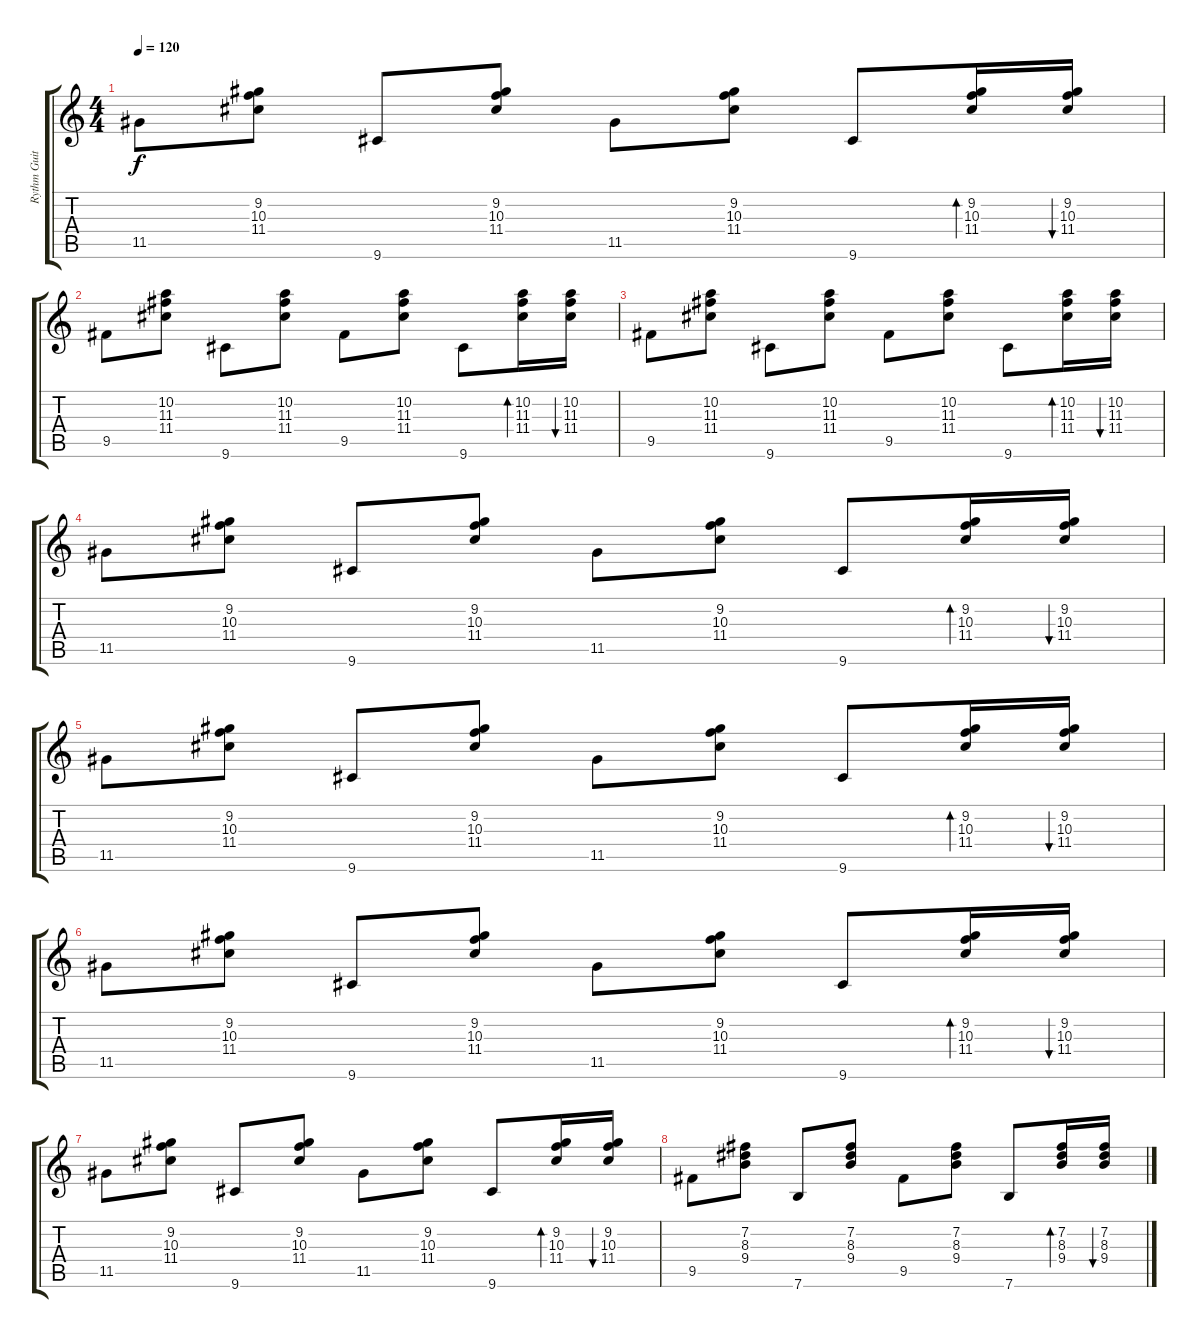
\track ("Rythm Guitar" "Rythm Guit") {instrument acousticguitarnylon}
\staff {score tabs}
\tuning (E4 B3 G3 D3 A2 E2) {hide}
\ts (4 4)
\tempo 120
\clef g2
\ks c
11.5.8{dy f} (9.2 10.3 11.4).8 9.6.8 (9.2 10.3 11.4).8 11.5.8 (9.2 10.3 11.4).8 9.6.8 (9.2 10.3 11.4).16{bd 60} (9.2 10.3 11.4).16{bu 60} |
9.5.8 (10.2 11.3 11.4).8 9.6.8 (10.2 11.3 11.4).8 9.5.8 (10.2 11.3 11.4).8 9.6.8 (10.2 11.3 11.4).16{bd 60} (10.2 11.3 11.4).16{bu 60} |
9.5.8 (10.2 11.3 11.4).8 9.6.8 (10.2 11.3 11.4).8 9.5.8 (10.2 11.3 11.4).8 9.6.8 (10.2 11.3 11.4).16{bd 60} (10.2 11.3 11.4).16{bu 60} |
11.5.8 (9.2 10.3 11.4).8 9.6.8 (9.2 10.3 11.4).8 11.5.8 (9.2 10.3 11.4).8 9.6.8 (9.2 10.3 11.4).16{bd 60} (9.2 10.3 11.4).16{bu 60} |
11.5.8 (9.2 10.3 11.4).8 9.6.8 (9.2 10.3 11.4).8 11.5.8 (9.2 10.3 11.4).8 9.6.8 (9.2 10.3 11.4).16{bd 60} (9.2 10.3 11.4).16{bu 60} |
11.5.8 (9.2 10.3 11.4).8 9.6.8 (9.2 10.3 11.4).8 11.5.8 (9.2 10.3 11.4).8 9.6.8 (9.2 10.3 11.4).16{bd 60} (9.2 10.3 11.4).16{bu 60} |
11.5.8 (9.2 10.3 11.4).8 9.6.8 (9.2 10.3 11.4).8 11.5.8 (9.2 10.3 11.4).8 9.6.8 (9.2 10.3 11.4).16{bd 60} (9.2 10.3 11.4).16{bu 60} |
9.5.8 (7.2 8.3 9.4).8 7.6.8 (7.2 8.3 9.4).8 9.5.8 (7.2 8.3 9.4).8 7.6.8 (7.2 8.3 9.4).16{bd 60} (7.2 8.3 9.4).16{bu 60}
